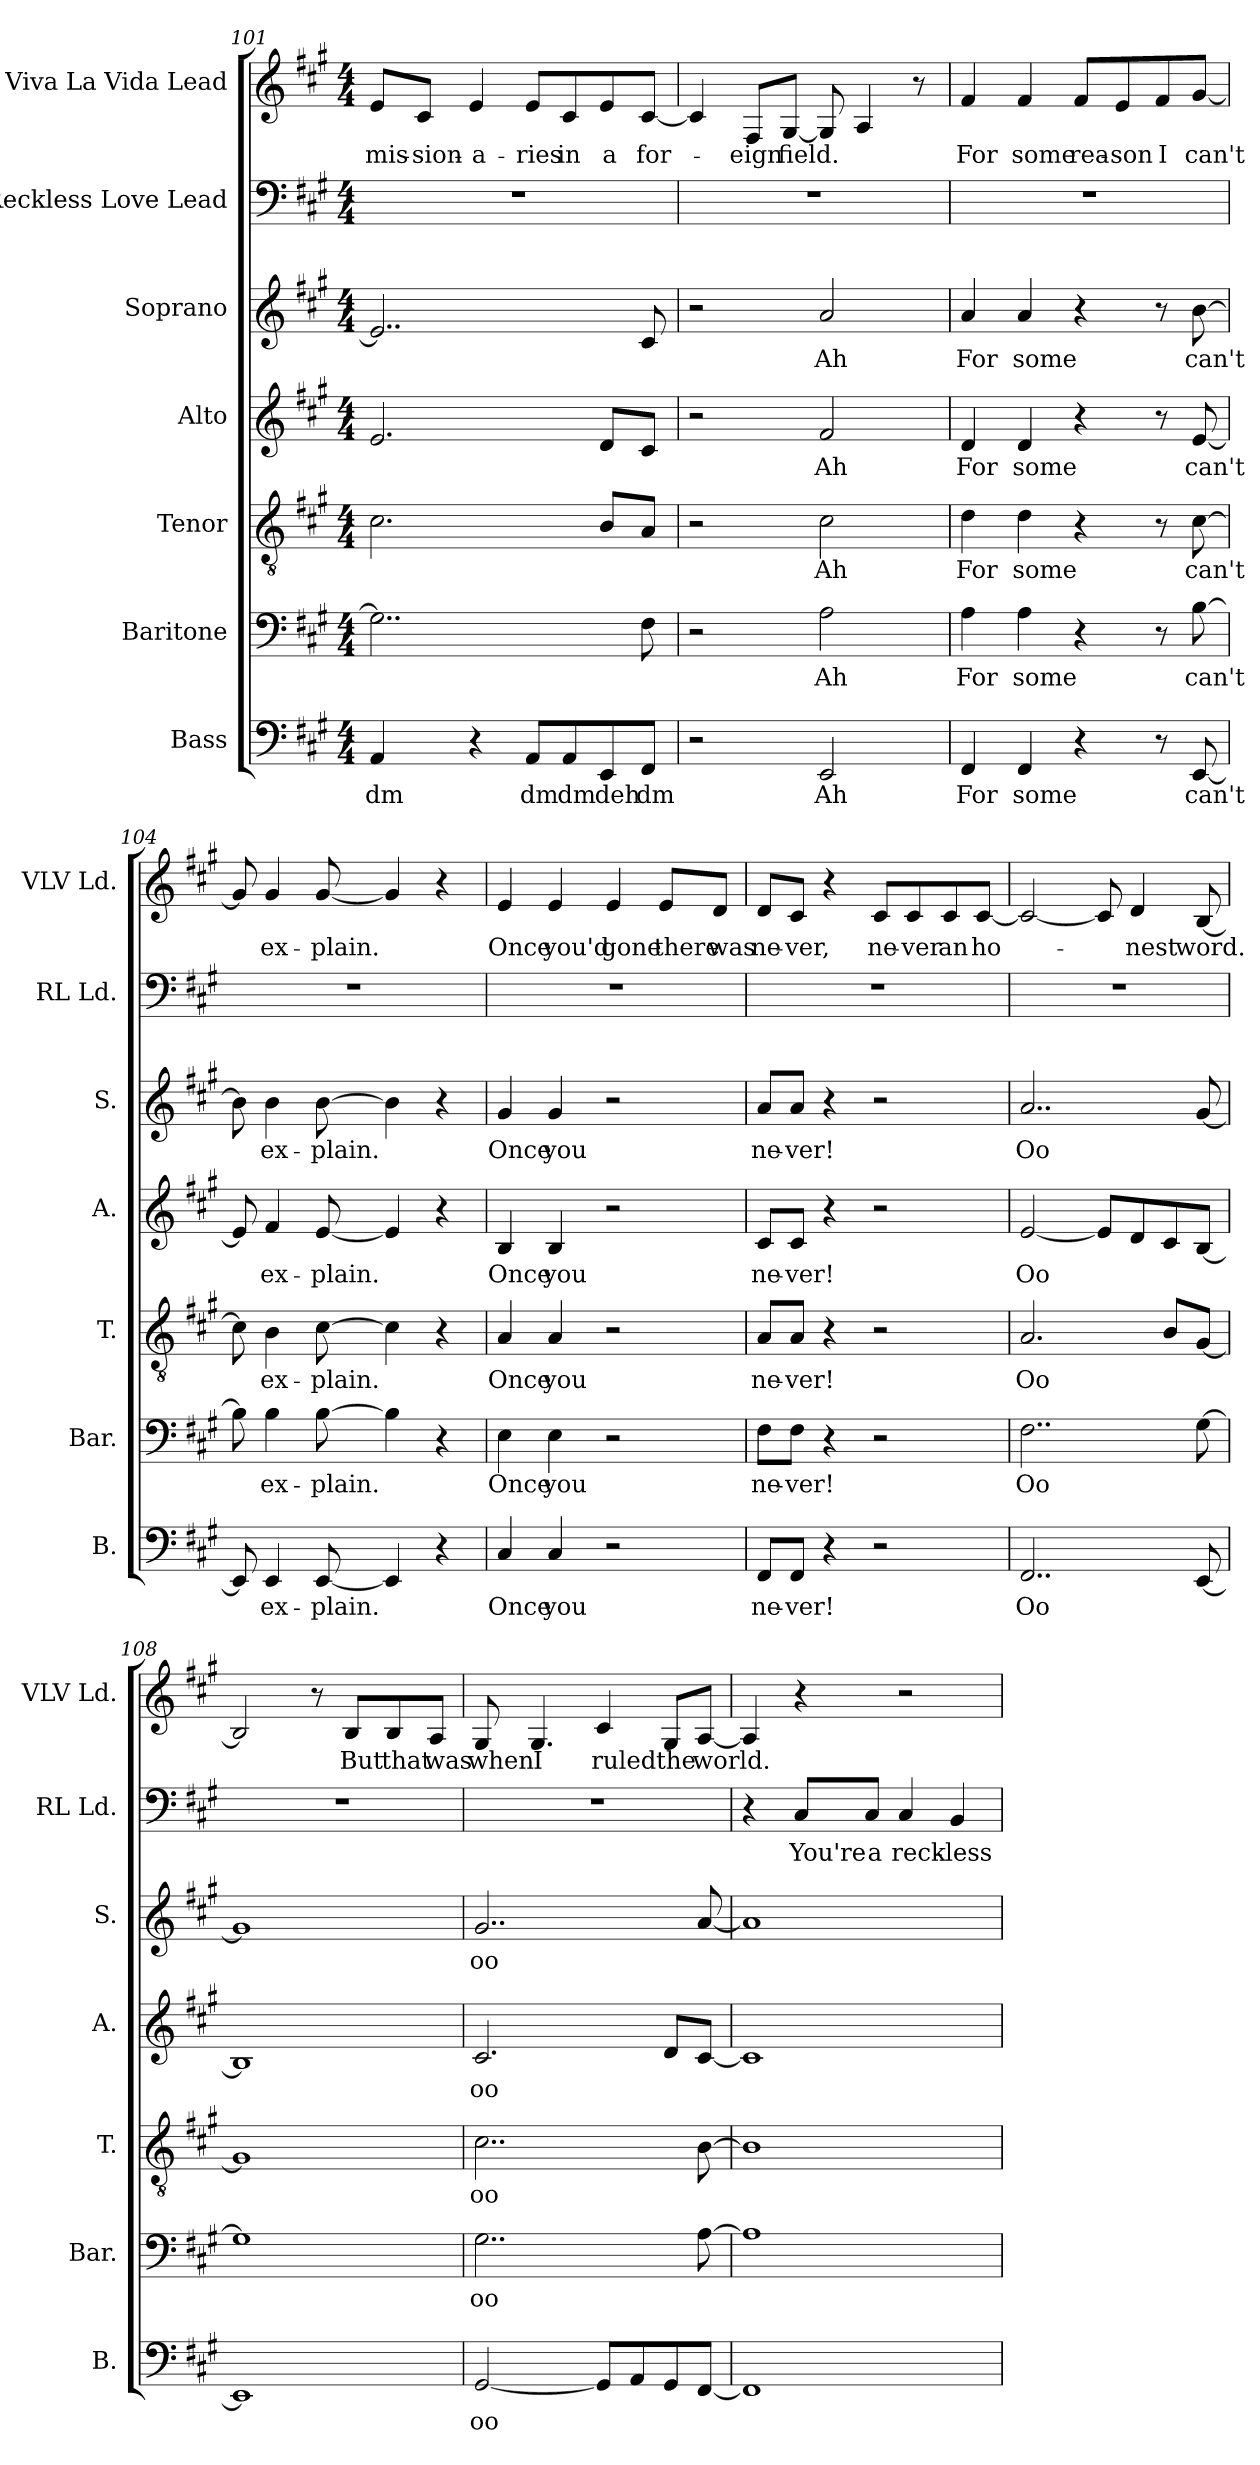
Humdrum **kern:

**kern	**text	**kern	**text	**kern	**text	**kern	**text	**kern	**text	**kern	**text	**kern	**text
*part7	*part7	*part6	*part6	*part5	*part5	*part4	*part4	*part3	*part3	*part2	*part2	*part1	*part1
*staff7	*staff7	*staff6	*staff6	*staff5	*staff5	*staff4	*staff4	*staff3	*staff3	*staff2	*staff2	*staff1	*staff1
*I"Bass	*	*I"Baritone	*	*I"Tenor	*	*I"Alto	*	*I"Soprano	*	*I"Reckless Love Lead	*	*I"Viva La Vida Lead	*
*I'B.	*	*I'Bar.	*	*I'T.	*	*I'A.	*	*I'S.	*	*I'RL Ld.	*	*I'VLV Ld.	*
!!LO:LB:g=z
*clefF4	*	*clefF4	*	*clefGv2	*	*clefG2	*	*clefG2	*	*clefF4	*	*clefG2	*
*k[f#c#g#]	*	*k[f#c#g#]	*	*k[f#c#g#]	*	*k[f#c#g#]	*	*k[f#c#g#]	*	*k[f#c#g#]	*	*k[f#c#g#]	*
*M4/4	*	*M4/4	*	*M4/4	*	*M4/4	*	*M4/4	*	*M4/4	*	*M4/4	*
=101	=101	=101	=101	=101	=101	=101	=101	=101	=101	=101	=101	=101	=101
4AA/	dm	2..G#\]	.	2.c#\	.	2.e/	.	2..e/]	.	1r	.	8e/L	mis-
.	.	.	.	.	.	.	.	.	.	.	.	8c#/J	-sion-
4r	.	.	.	.	.	.	.	.	.	.	.	4e/	-a-
8AA/L	dm	.	.	.	.	.	.	.	.	.	.	8e/L	-ries
8AA/	dm	.	.	.	.	.	.	.	.	.	.	8c#/	in
8EE/	deh	.	.	8B/L	.	8d/L	.	.	.	.	.	8e/	a
8FF#/J	dm	8F#\	.	8A/J	.	8c#/J	.	8c#/	.	.	.	[8c#/J	for-
=102	=102	=102	=102	=102	=102	=102	=102	=102	=102	=102	=102	=102	=102
2r	.	2r	.	2r	.	2r	.	2r	.	1r	.	4c#/]	.
.	.	.	.	.	.	.	.	.	.	.	.	8F#/L	-eign
.	.	.	.	.	.	.	.	.	.	.	.	[8G#/J	field.
2EE/	Ah	2A\	Ah	2c#\	Ah	2f#/	Ah	2a/	Ah	.	.	8G#/]	.
.	.	.	.	.	.	.	.	.	.	.	.	4A/	.
.	.	.	.	.	.	.	.	.	.	.	.	8r	.
=103	=103	=103	=103	=103	=103	=103	=103	=103	=103	=103	=103	=103	=103
4FF#/	For	4A\	For	4d\	For	4d/	For	4a/	For	1r	.	4f#/	For
4FF#/	some	4A\	some	4d\	some	4d/	some	4a/	some	.	.	4f#/	some
4r	.	4r	.	4r	.	4r	.	4r	.	.	.	8f#/L	rea-
.	.	.	.	.	.	.	.	.	.	.	.	8e/	-son
8r	.	8r	.	8r	.	8r	.	8r	.	.	.	8f#/	I
[8EE/	can't	[8B\	can't	[8c#\	can't	[8e/	can't	[8b\	can't	.	.	[8g#/J	can't
=104	=104	=104	=104	=104	=104	=104	=104	=104	=104	=104	=104	=104	=104
8EE/]	.	8B\]	.	8c#\]	.	8e/]	.	8b\]	.	1r	.	8g#/]	.
4EE/	ex-	4B\	ex-	4B\	ex-	4f#/	ex-	4b\	ex-	.	.	4g#/	ex-
[8EE/	-plain.	[8B\	-plain.	[8c#\	-plain.	[8e/	-plain.	[8b\	-plain.	.	.	[8g#/	-plain.
4EE/]	.	4B\]	.	4c#\]	.	4e/]	.	4b\]	.	.	.	4g#/]	.
4r	.	4r	.	4r	.	4r	.	4r	.	.	.	4r	.
!!LO:PB:g=z
=105	=105	=105	=105	=105	=105	=105	=105	=105	=105	=105	=105	=105	=105
4C#/	Once	4E\	Once	4A/	Once	4B/	Once	4g#/	Once	1r	.	4e/	Once
4C#/	you	4E\	you	4A/	you	4B/	you	4g#/	you	.	.	4e/	you'd
2r	.	2r	.	2r	.	2r	.	2r	.	.	.	4e/	gone
.	.	.	.	.	.	.	.	.	.	.	.	8e/L	there
.	.	.	.	.	.	.	.	.	.	.	.	8d/J	was
=106	=106	=106	=106	=106	=106	=106	=106	=106	=106	=106	=106	=106	=106
8FF#/L	ne-	8F#\L	ne-	8A/L	ne-	8c#/L	ne-	8a/L	ne-	1r	.	8d/L	ne-
8FF#/J	-ver!	8F#\J	-ver!	8A/J	-ver!	8c#/J	-ver!	8a/J	-ver!	.	.	8c#/J	-ver,
4r	.	4r	.	4r	.	4r	.	4r	.	.	.	4r	.
2r	.	2r	.	2r	.	2r	.	2r	.	.	.	8c#/L	ne-
.	.	.	.	.	.	.	.	.	.	.	.	8c#/	-ver
.	.	.	.	.	.	.	.	.	.	.	.	8c#/	an
.	.	.	.	.	.	.	.	.	.	.	.	[8c#/J	ho-
=107	=107	=107	=107	=107	=107	=107	=107	=107	=107	=107	=107	=107	=107
2..FF#/	Oo	2..F#\	Oo	2.A/	Oo	[2e/	Oo	2..a/	Oo	1r	.	2c#/_	.
.	.	.	.	.	.	8e/L]	.	.	.	.	.	8c#/]	.
.	.	.	.	.	.	8d/	.	.	.	.	.	4d/	-nest
.	.	.	.	8B/L	.	8c#/	.	.	.	.	.	.	.
[8EE/	.	[8G#\	.	[8G#/J	.	[8B/J	.	[8g#/	.	.	.	[8B/	word.
=108	=108	=108	=108	=108	=108	=108	=108	=108	=108	=108	=108	=108	=108
1EE]	.	1G#]	.	1G#]	.	1B]	.	1g#]	.	1r	.	2B/]	.
.	.	.	.	.	.	.	.	.	.	.	.	8r	.
.	.	.	.	.	.	.	.	.	.	.	.	8B/L	But
.	.	.	.	.	.	.	.	.	.	.	.	8B/	that
.	.	.	.	.	.	.	.	.	.	.	.	8A/J	was
!!LO:LB:g=z
=109	=109	=109	=109	=109	=109	=109	=109	=109	=109	=109	=109	=109	=109
[2GG#/	oo	2..G#\	oo	2..c#\	oo	2.c#/	oo	2..g#/	oo	1r	.	8G#/	when
.	.	.	.	.	.	.	.	.	.	.	.	4.G#/	I
8GG#/L]	.	.	.	.	.	.	.	.	.	.	.	4c#/	ruled
8AA/	.	.	.	.	.	.	.	.	.	.	.	.	.
8GG#/	.	.	.	.	.	8d/L	.	.	.	.	.	8G#/L	the
[8FF#/J	.	[8A\	.	[8B\	.	[8c#/J	.	[8a/	.	.	.	[8A/J	world.
=110	=110	=110	=110	=110	=110	=110	=110	=110	=110	=110	=110	=110	=110
1FF#]	.	1A]	.	1B]	.	1c#]	.	1a]	.	4r	.	4A/]	.
.	.	.	.	.	.	.	.	.	.	8C#/L	You're	4r	.
.	.	.	.	.	.	.	.	.	.	8C#/J	a	.	.
.	.	.	.	.	.	.	.	.	.	4C#/	reck-	2r	.
.	.	.	.	.	.	.	.	.	.	4BB/	-less	.	.
=	=	=	=	=	=	=	=	=	=	=	=	=	=
*-	*-	*-	*-	*-	*-	*-	*-	*-	*-	*-	*-	*-	*-
